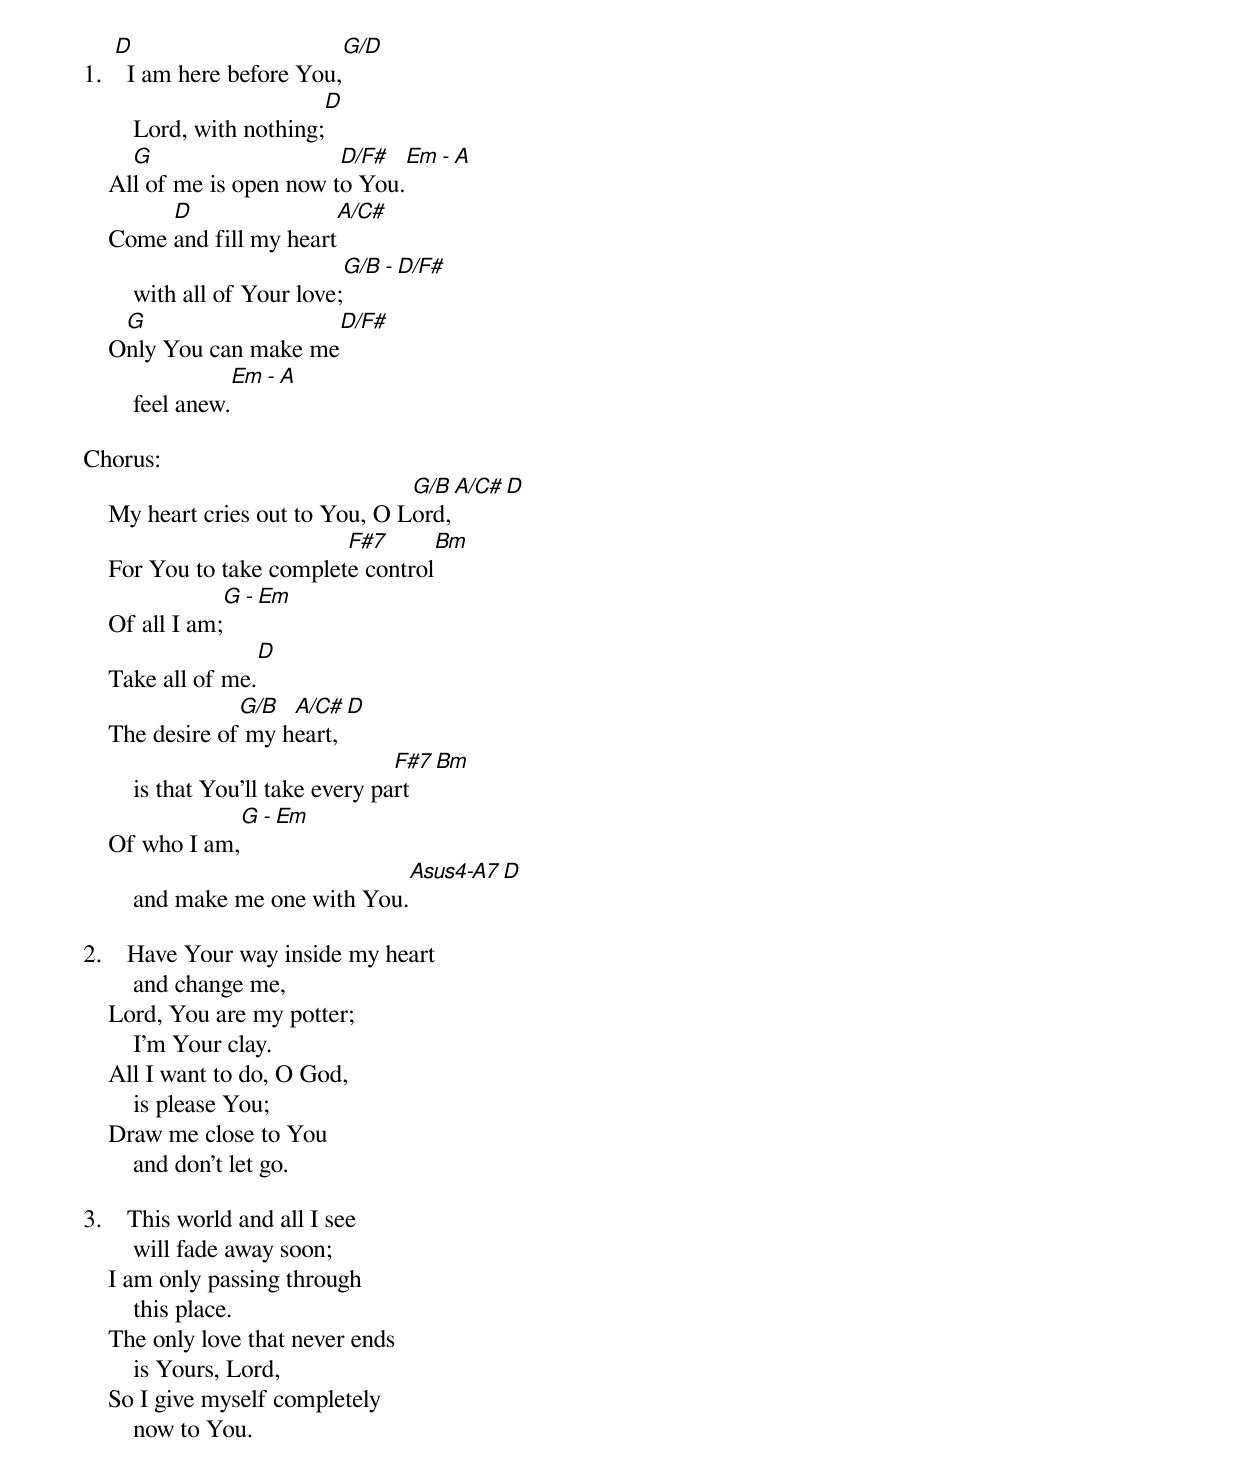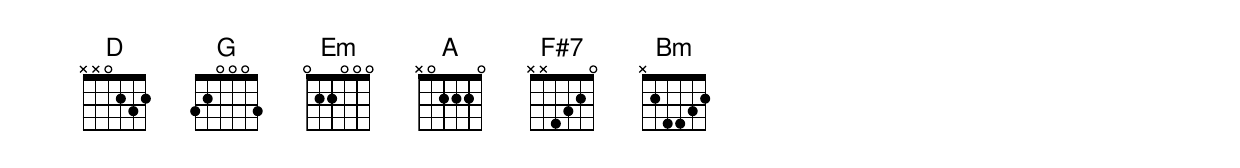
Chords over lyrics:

    D                      G/D
1.    I am here before You,
                                D
        Lord, with nothing;
      G                    D/F#                  Em - A
    All of me is open now to You.
         D                             A/C#
    Come and fill my heart
                               G/B               - D/F#
        with all of Your love;
     G                         D/F#
    Only You can make me
                     Em - A
        feel anew.

Chorus:
                                  G/B      A/C#          D
    My heart cries out to You, O Lord,
                           F#7                               Bm
    For You to take complete control
                     G - Em
    Of all I am;
                            D
    Take all of me.
                 G/B  A/C#         D
    The desire of my heart,
                                    F#7               Bm
        is that You’ll take every part
                          G - Em
    Of who I am,
                                   Asus4-A7        D
        and make me one with You.

2.    Have Your way inside my heart
        and change me,
    Lord, You are my potter;
        I’m Your clay.
    All I want to do, O God,
        is please You;
    Draw me close to You
        and don’t let go.

3.    This world and all I see
        will fade away soon;
    I am only passing through
        this place.
    The only love that never ends
        is Yours, Lord,
    So I give myself completely
        now to You.
